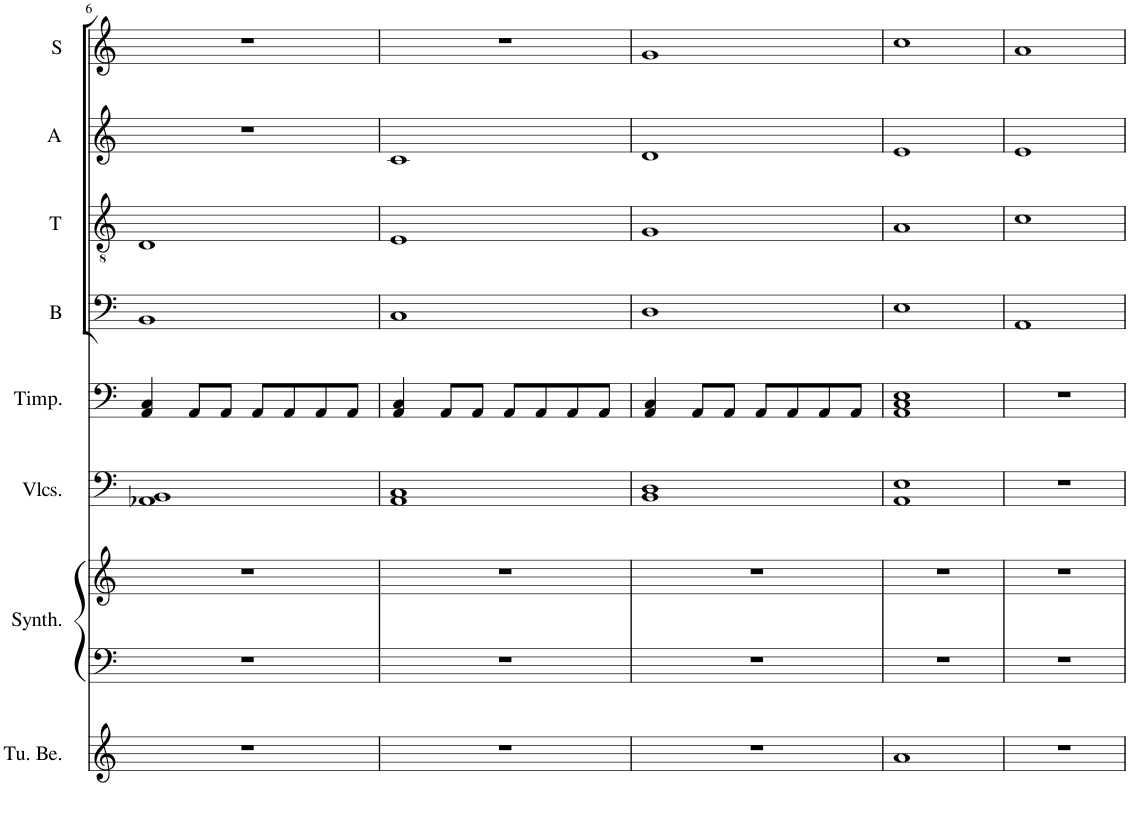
**kern	**kern	**kern	**kern	**kern	**kern	**kern	**kern	**kern
*part8	*part7	*part7	*part6	*part5	*part4	*part3	*part2	*part1
*staff9	*staff8	*staff7	*staff6	*staff5	*staff4	*staff3	*staff2	*staff1
*I"Tubular Bells	*I"Keyboard Synthesizer	*	*I"Violoncellos	*I"Timpani	*I"Bass	*I"Tenor	*I"Alto	*I"Soprano
*I'Tu. Be.	*I'Synth.	*	*I'Vlcs.	*I'Timp.	*I'B	*I'T	*I'A	*I'S
!!LO:PB:g=z
*clefG2	*clefF4	*clefG2	*clefF4	*clefF4	*clefF4	*clefGv2	*clefG2	*clefG2
*k[]	*k[]	*k[]	*k[]	*k[]	*k[]	*k[]	*k[]	*k[]
*M4/4	*M4/4	*M4/4	*M4/4	*M4/4	*M4/4	*M4/4	*M4/4	*M4/4
=6	=6	=6	=6	=6	=6	=6	=6	=6
1r	1r	1r	1AA-X 1BB	4AA/ 4C/	1BB	1D	1r	1r
.	.	.	.	8AA/L	.	.	.	.
.	.	.	.	8AA/J	.	.	.	.
.	.	.	.	8AA/L	.	.	.	.
.	.	.	.	8AA/	.	.	.	.
.	.	.	.	8AA/	.	.	.	.
.	.	.	.	8AA/J	.	.	.	.
=7	=7	=7	=7	=7	=7	=7	=7	=7
1r	1r	1r	1AA 1C	4AA/ 4C/	1C	1E	1c	1r
.	.	.	.	8AA/L	.	.	.	.
.	.	.	.	8AA/J	.	.	.	.
.	.	.	.	8AA/L	.	.	.	.
.	.	.	.	8AA/	.	.	.	.
.	.	.	.	8AA/	.	.	.	.
.	.	.	.	8AA/J	.	.	.	.
=8	=8	=8	=8	=8	=8	=8	=8	=8
1r	1r	1r	1BB 1D	4AA/ 4C/	1D	1G	1d	1g
.	.	.	.	8AA/L	.	.	.	.
.	.	.	.	8AA/J	.	.	.	.
.	.	.	.	8AA/L	.	.	.	.
.	.	.	.	8AA/	.	.	.	.
.	.	.	.	8AA/	.	.	.	.
.	.	.	.	8AA/J	.	.	.	.
=9	=9	=9	=9	=9	=9	=9	=9	=9
1a	1r	1r	1AA 1E	1AA 1C 1E	1E	1A	1e	1cc
=10	=10	=10	=10	=10	=10	=10	=10	=10
1r	1r	1r	1r	1r	1AA	1c	1e	1a
=	=	=	=	=	=	=	=	=
*-	*-	*-	*-	*-	*-	*-	*-	*-
